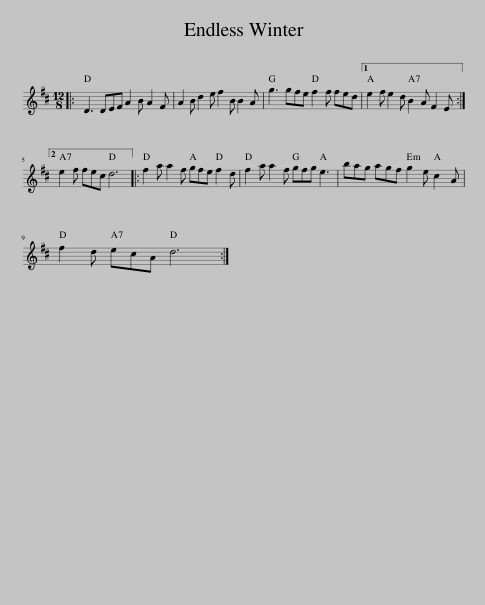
X:1
L:1/8
M:12/8
I:linebreak $
K:D
V:1 treble
V:1
|: D3 DEF A2 B A2 F | A2 B d2 e f2 B B2 A | g3 gfe f2 f fed |1 e2 f e2 d B2 A F2 E :|2$ e2 f fec d6 |: %5
 f2 a a2 f gfe f2 d | f2 a a2 f gfg e3 | bag agf g2 e c2 A |$ f2 d ecA d6 :| %9
